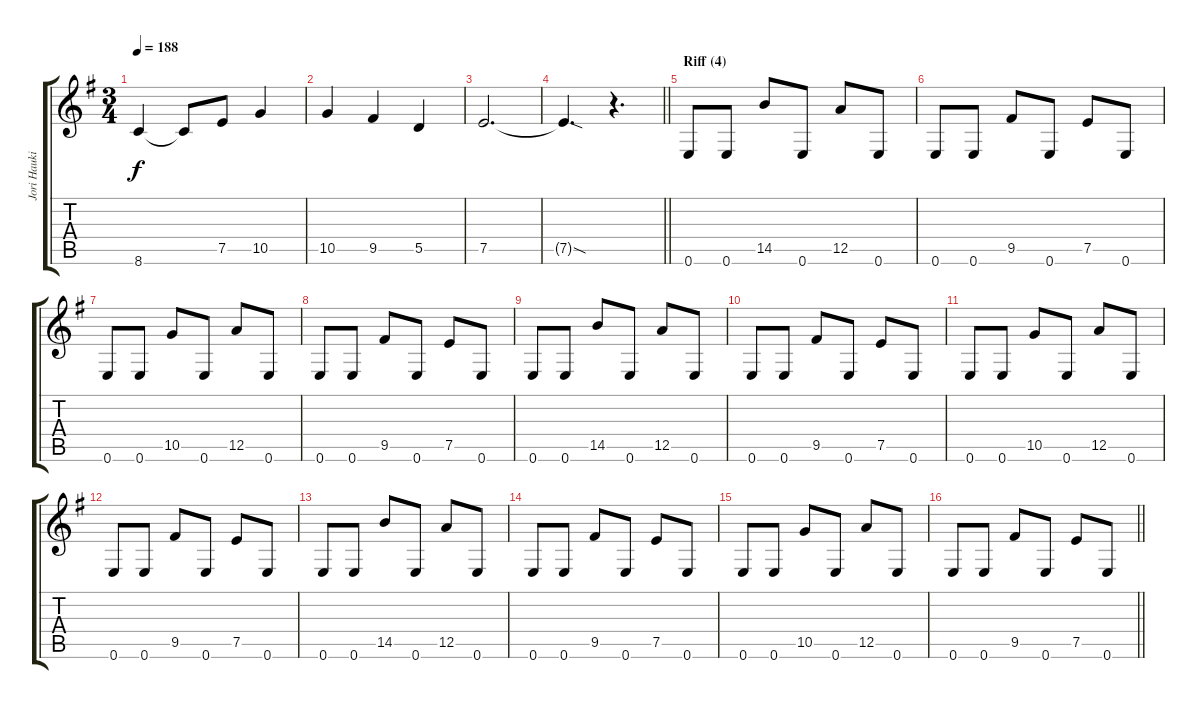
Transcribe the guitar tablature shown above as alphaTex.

\track ("Jori Haukio (guitar)" "Jori Hauki") {instrument distortionguitar}
\staff {score tabs}
\tuning (E4 B3 G3 D3 A2 E2) {hide}
\ts (3 4)
\tempo 188
\clef g2
\ks eminor
8.6.4{dy f} 8.6{t}.8 7.5.8 10.5.4 |
10.5.4 9.5.4 5.5.4 |
7.5.2{d} |
\barLineRight lightlight
7.5{sod t}.4{d} r.4{d} |
\section ("" "Riff (4)")
0.6.8 0.6.8 14.5.8 0.6.8 12.5.8 0.6.8 |
0.6.8 0.6.8 9.5.8 0.6.8 7.5.8 0.6.8 |
0.6.8 0.6.8 10.5.8 0.6.8 12.5.8 0.6.8 |
0.6.8 0.6.8 9.5.8 0.6.8 7.5.8 0.6.8 |
0.6.8 0.6.8 14.5.8 0.6.8 12.5.8 0.6.8 |
0.6.8 0.6.8 9.5.8 0.6.8 7.5.8 0.6.8 |
0.6.8 0.6.8 10.5.8 0.6.8 12.5.8 0.6.8 |
0.6.8 0.6.8 9.5.8 0.6.8 7.5.8 0.6.8 |
0.6.8 0.6.8 14.5.8 0.6.8 12.5.8 0.6.8 |
0.6.8 0.6.8 9.5.8 0.6.8 7.5.8 0.6.8 |
0.6.8 0.6.8 10.5.8 0.6.8 12.5.8 0.6.8 |
\barLineRight lightlight
0.6.8 0.6.8 9.5.8 0.6.8 7.5.8 0.6.8
